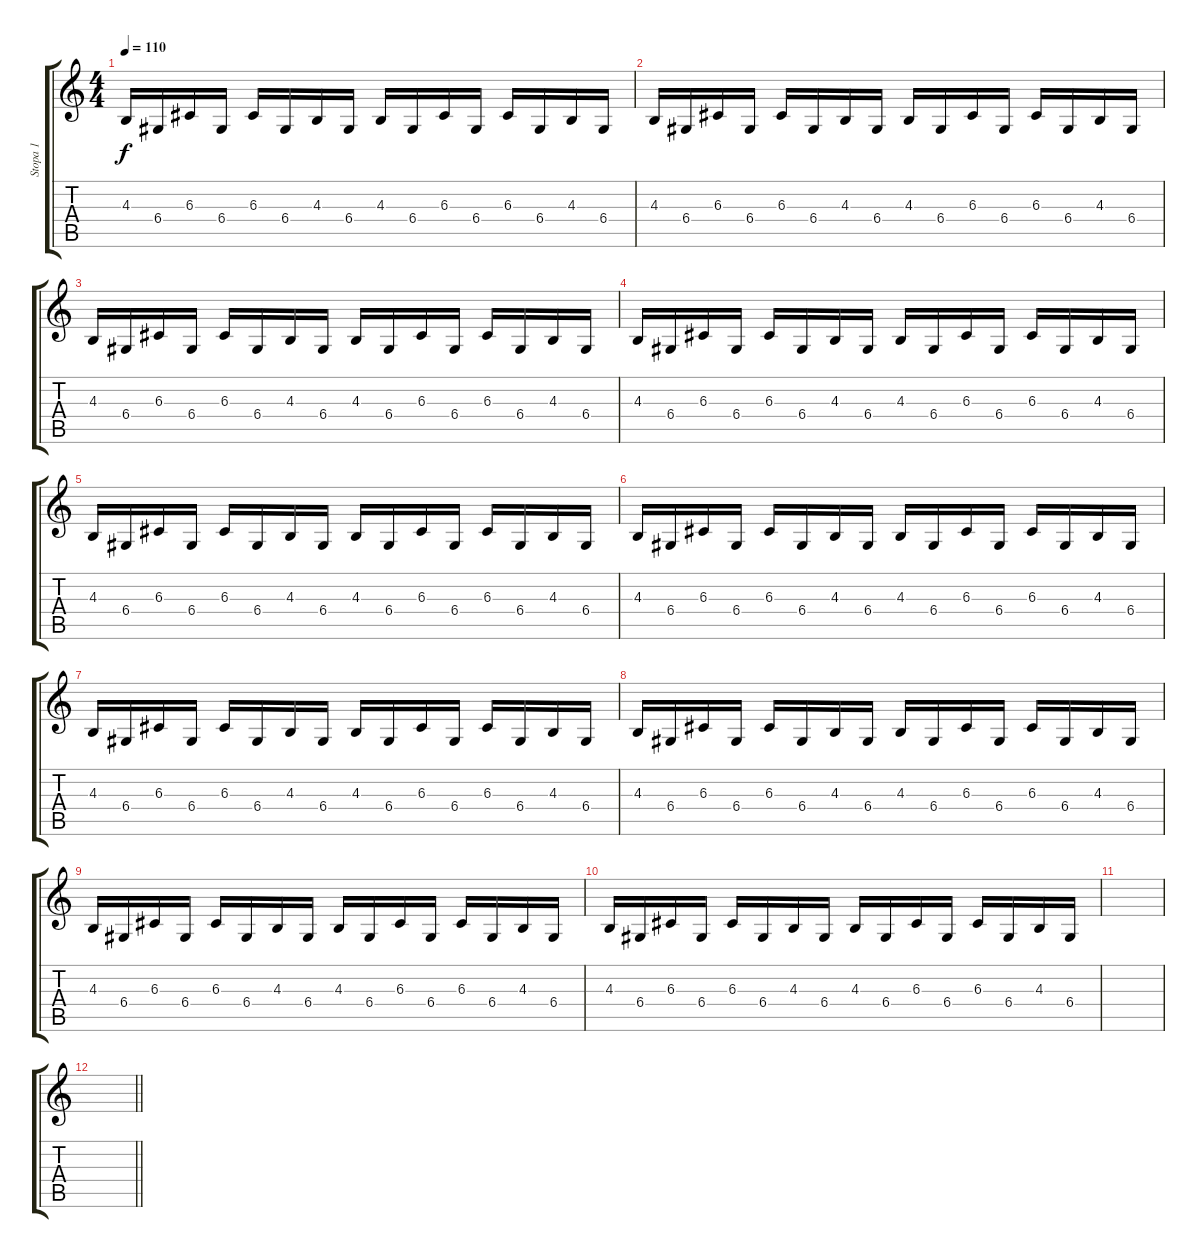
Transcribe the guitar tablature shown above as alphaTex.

\track ("Stopa 1" "Stopa 1") {instrument stringensemble1}
\staff {score tabs}
\tuning (E4 B3 G3 D3 A2 E2) {hide}
\ts (4 4)
\tempo 110
\clef g2
\ks c
4.3.16{dy f} 6.4.16 6.3.16 6.4.16 6.3.16 6.4.16 4.3.16 6.4.16 4.3.16 6.4.16 6.3.16 6.4.16 6.3.16 6.4.16 4.3.16 6.4.16 |
4.3.16 6.4.16 6.3.16 6.4.16 6.3.16 6.4.16 4.3.16 6.4.16 4.3.16 6.4.16 6.3.16 6.4.16 6.3.16 6.4.16 4.3.16 6.4.16 |
4.3.16 6.4.16 6.3.16 6.4.16 6.3.16 6.4.16 4.3.16 6.4.16 4.3.16 6.4.16 6.3.16 6.4.16 6.3.16 6.4.16 4.3.16 6.4.16 |
4.3.16 6.4.16 6.3.16 6.4.16 6.3.16 6.4.16 4.3.16 6.4.16 4.3.16 6.4.16 6.3.16 6.4.16 6.3.16 6.4.16 4.3.16 6.4.16 |
4.3.16 6.4.16 6.3.16 6.4.16 6.3.16 6.4.16 4.3.16 6.4.16 4.3.16 6.4.16 6.3.16 6.4.16 6.3.16 6.4.16 4.3.16 6.4.16 |
4.3.16 6.4.16 6.3.16 6.4.16 6.3.16 6.4.16 4.3.16 6.4.16 4.3.16 6.4.16 6.3.16 6.4.16 6.3.16 6.4.16 4.3.16 6.4.16 |
4.3.16 6.4.16 6.3.16 6.4.16 6.3.16 6.4.16 4.3.16 6.4.16 4.3.16 6.4.16 6.3.16 6.4.16 6.3.16 6.4.16 4.3.16 6.4.16 |
4.3.16 6.4.16 6.3.16 6.4.16 6.3.16 6.4.16 4.3.16 6.4.16 4.3.16 6.4.16 6.3.16 6.4.16 6.3.16 6.4.16 4.3.16 6.4.16 |
4.3.16 6.4.16 6.3.16 6.4.16 6.3.16 6.4.16 4.3.16 6.4.16 4.3.16 6.4.16 6.3.16 6.4.16 6.3.16 6.4.16 4.3.16 6.4.16 |
4.3.16 6.4.16 6.3.16 6.4.16 6.3.16 6.4.16 4.3.16 6.4.16 4.3.16 6.4.16 6.3.16 6.4.16 6.3.16 6.4.16 4.3.16 6.4.16 |
|
\barLineRight lightlight
